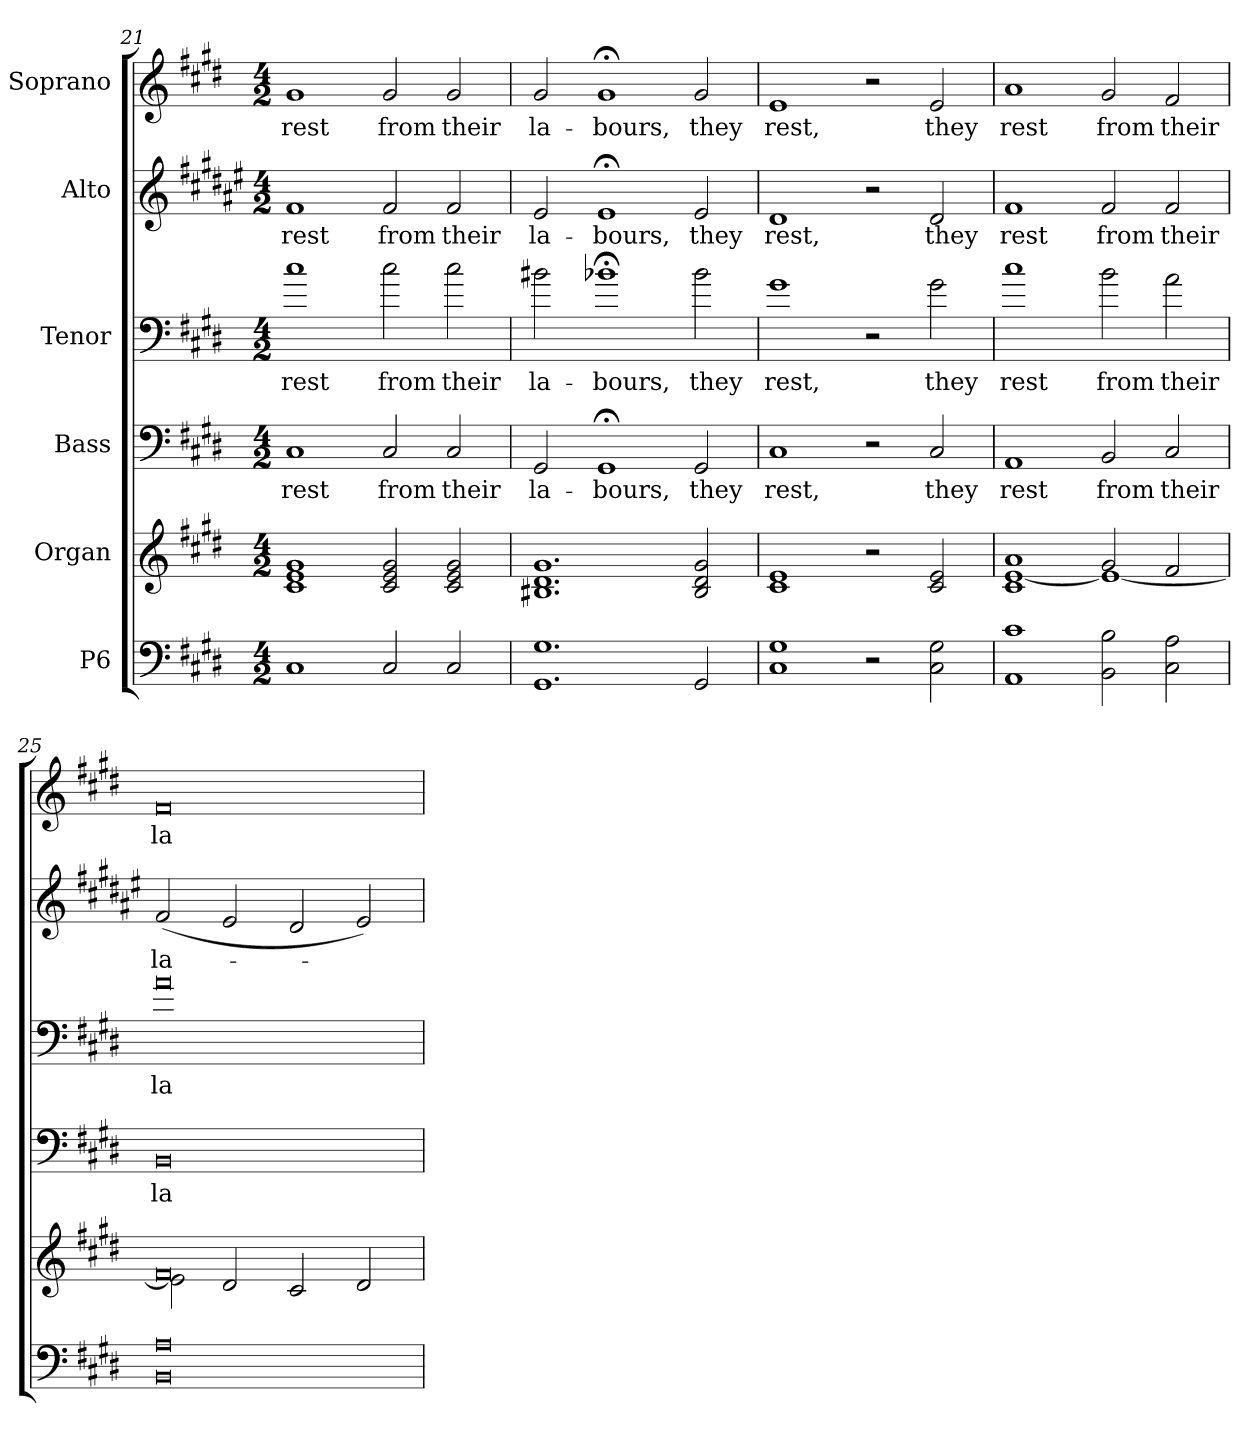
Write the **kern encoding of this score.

**kern	**kern	**kern	**text	**kern	**text	**kern	**text	**kern	**text
*part6	*part5	*part4	*part4	*part3	*part3	*part2	*part2	*part1	*part1
*staff6	*staff5	*staff4	*staff4	*staff3	*staff3	*staff2	*staff2	*staff1	*staff1
*I"P6	*I"Organ	*I"Bass	*	*I"Tenor	*	*I"Alto	*	*I"Soprano	*
*clefF4	*clefG2	*clefF4	*	*clefF4	*	*clefG2	*	*clefG2	*
*	*	*	*	*ITrd8c14	*	*ITrd1c2	*	*	*
*k[f#c#g#d#]	*k[f#c#g#d#]	*k[f#c#g#d#]	*	*k[f#c#g#d#]	*	*k[f#c#g#d#]	*	*k[f#c#g#d#]	*
*E:	*E:	*E:	*	*E:	*	*E:	*	*E:	*
*M4/2	*M4/2	*M4/2	*	*M4/2	*	*M4/2	*	*M4/2	*
=21	=21	=21	=21	=21	=21	=21	=21	=21	=21
!	!	!	!LO:LY:b:color=#000000	!	!	!	!	!	!
!	!	!	!	!	!LO:LY:b:color=#000000	!	!	!	!
!	!	!	!	!	!	!	!LO:LY:b:color=#000000	!	!
!	!	!	!	!	!	!	!	!	!LO:LY:b:color=#000000
1C#i	1c#i 1ei 1g#i	1C#i	rest	1c#i	rest	1ei	rest	1g#i	rest
!	!	!	!LO:LY:b:color=#000000	!	!	!	!	!	!
!	!	!	!	!	!LO:LY:b:color=#000000	!	!	!	!
!	!	!	!	!	!	!	!LO:LY:b:color=#000000	!	!
!	!	!	!	!	!	!	!	!	!LO:LY:b:color=#000000
2C#i/	2c#i/ 2ei 2g#i	2C#i/	from	2c#i\	from	2ei/	from	2g#i/	from
!	!	!	!LO:LY:b:color=#000000	!	!	!	!	!	!
!	!	!	!	!	!LO:LY:b:color=#000000	!	!	!	!
!	!	!	!	!	!	!	!LO:LY:b:color=#000000	!	!
!	!	!	!	!	!	!	!	!	!LO:LY:b:color=#000000
2C#i/	2c#i/ 2ei 2g#i	2C#i/	their	2c#i\	their	2ei/	their	2g#i/	their
=22	=22	=22	=22	=22	=22	=22	=22	=22	=22
!	!	!	!LO:LY:b:color=#000000	!	!	!	!	!	!
!	!	!	!	!	!LO:LY:b:color=#000000	!	!	!	!
!	!	!	!	!	!	!	!LO:LY:b:color=#000000	!	!
!	!	!	!	!	!	!	!	!	!LO:LY:b:color=#000000
1.GG#i 1.G#i	1.B#Xi 1.d#i 1.g#i	2GG#i/	la-	2B#Xi\	la-	2d#i/	la-	2g#i/	la-
!	!	!	!LO:LY:b:color=#000000	!	!	!	!	!	!
!	!	!	!	!	!LO:LY:b:color=#000000	!	!	!	!
!	!	!	!	!	!	!	!LO:LY:b:color=#000000	!	!
!	!	!	!	!	!	!	!	!	!LO:LY:b:color=#000000
.	.	1GG#;i	-bours,	1B-;i	-bours,	1d#;i	-bours,	1g#;i	-bours,
!	!	!	!LO:LY:b:color=#000000	!	!	!	!	!	!
!	!	!	!	!	!LO:LY:b:color=#000000	!	!	!	!
!	!	!	!	!	!	!	!LO:LY:b:color=#000000	!	!
!	!	!	!	!	!	!	!	!	!LO:LY:b:color=#000000
2GG#i/	2B#i/ 2d#i 2g#i	2GG#i/	they	2B-i\	they	2d#i/	they	2g#i/	they
!!LO:LB:g=z
=23	=23	=23	=23	=23	=23	=23	=23	=23	=23
!	!	!	!LO:LY:b:color=#000000	!	!	!	!	!	!
!	!	!	!	!	!LO:LY:b:color=#000000	!	!	!	!
!	!	!	!	!	!	!	!LO:LY:b:color=#000000	!	!
!	!	!	!	!	!	!	!	!	!LO:LY:b:color=#000000
1C#i 1G#i	1c#i 1ei	1C#i	rest,	1G#i	rest,	1c#i	rest,	1ei	rest,
2r	2r	2r	.	2r	.	2r	.	2r	.
!	!	!	!LO:LY:b:color=#000000	!	!	!	!	!	!
!	!	!	!	!	!LO:LY:b:color=#000000	!	!	!	!
!	!	!	!	!	!	!	!LO:LY:b:color=#000000	!	!
!	!	!	!	!	!	!	!	!	!LO:LY:b:color=#000000
2C#i\ 2G#i	2c#i/ 2ei	2C#i/	they	2G#i\	they	2c#i/	they	2ei/	they
=24	=24	=24	=24	=24	=24	=24	=24	=24	=24
*	*^	*	*	*	*	*	*	*	*
!	!	!	!	!LO:LY:b:color=#000000	!	!	!	!	!	!
!	!	!	!	!	!	!LO:LY:b:color=#000000	!	!	!	!
!	!	!	!	!	!	!	!	!LO:LY:b:color=#000000	!	!
!	!	!	!	!	!	!	!	!	!	!LO:LY:b:color=#000000
1AAi 1c#i	1ai	1c#i [1ei	1AAi	rest	1c#i	rest	1ei	rest	1ai	rest
!	!	!	!	!LO:LY:b:color=#000000	!	!	!	!	!	!
!	!	!	!	!	!	!LO:LY:b:color=#000000	!	!	!	!
!	!	!	!	!	!	!	!	!LO:LY:b:color=#000000	!	!
!	!	!	!	!	!	!	!	!	!	!LO:LY:b:color=#000000
2BBi\ 2Bi	2g#i/	1ei_	2BBi/	from	2Bi\	from	2ei/	from	2g#i/	from
!	!	!	!	!LO:LY:b:color=#000000	!	!	!	!	!	!
!	!	!	!	!	!	!LO:LY:b:color=#000000	!	!	!	!
!	!	!	!	!	!	!	!	!LO:LY:b:color=#000000	!	!
!	!	!	!	!	!	!	!	!	!	!LO:LY:b:color=#000000
2C#i\ 2Ai	2f#i/	.	2C#i/	their	2Ai\	their	2ei/	their	2f#i/	their
=25	=25	=25	=25	=25	=25	=25	=25	=25	=25	=25
!	!	!	!	!LO:LY:b:color=#000000	!	!	!	!	!	!
!	!	!	!	!	!	!LO:LY:b:color=#000000	!	!	!	!
!	!	!	!	!	!	!	!	!LO:LY:b:color=#000000	!	!
!	!	!	!	!	!	!	!	!	!	!LO:LY:b:color=#000000
0BBi 0Ai	0f#i	2ei\]	0BBi	la-	0Ai	la-	(2ei/	la-	0f#i	la-
.	.	2d#i/	.	.	.	.	2d#i/	.	.	.
.	.	2c#i/	.	.	.	.	2c#i/	.	.	.
.	.	2d#i/	.	.	.	.	2d#i/)	.	.	.
*	*v	*v	*	*	*	*	*	*	*	*
=	=	=	=	=	=	=	=	=	=
*-	*-	*-	*-	*-	*-	*-	*-	*-	*-
